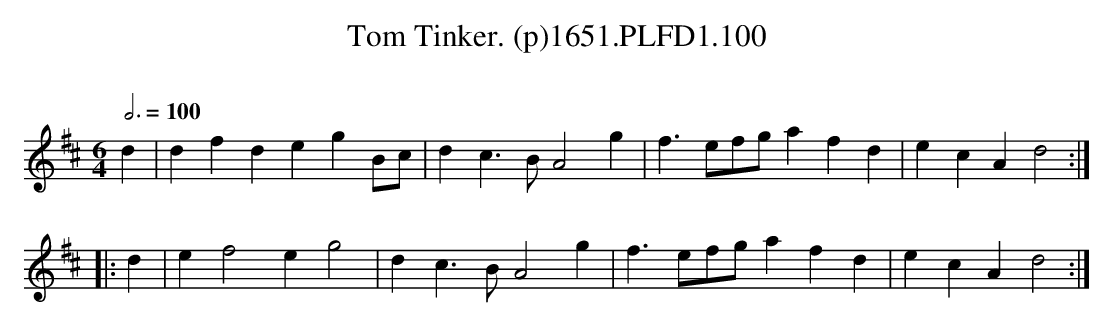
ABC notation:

X:1
T:Tom Tinker. (p)1651.PLFD1.100
M:6/4
L:1/4
Q:3/4=100
O:
K:D
d|dfdegB/c/|dc>BA2g|f>ef/g/afd|ecAd2:|
|:d|ef2eg2|dc>BA2g|f>ef/g/afd|ecAd2:|
